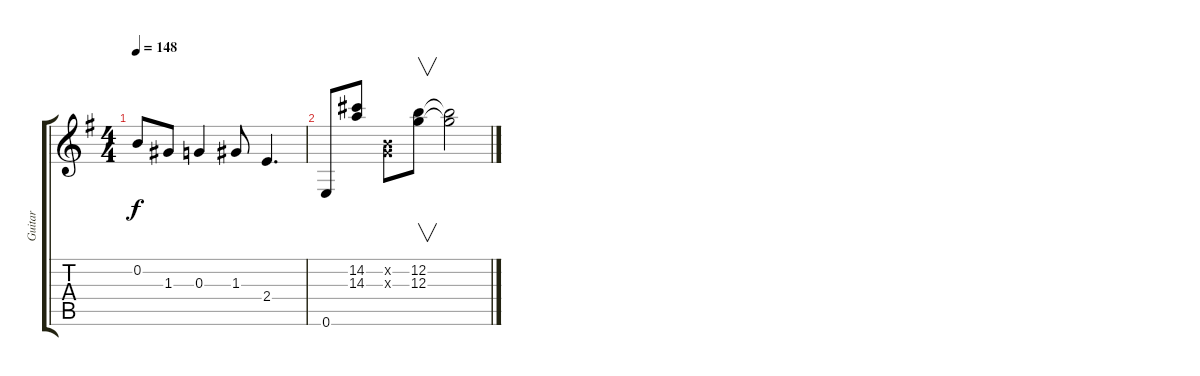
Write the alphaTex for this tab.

\track ("Guitar" "Guitar") {instrument overdrivenguitar}
\staff {score tabs}
\tuning (E4 B3 G3 D3 A2 E2) {hide}
\ts (4 4)
\tempo 148
\clef g2
\ks eminor
0.2.8{dy f} 1.3.8 0.3.4 1.3.8 2.4.4{d} |
0.6.8 (14.2 14.3).8 (0.2{x} 0.3{x}).8 (12.2 12.3).8{v} (12.2{t} 12.3{t}).2
